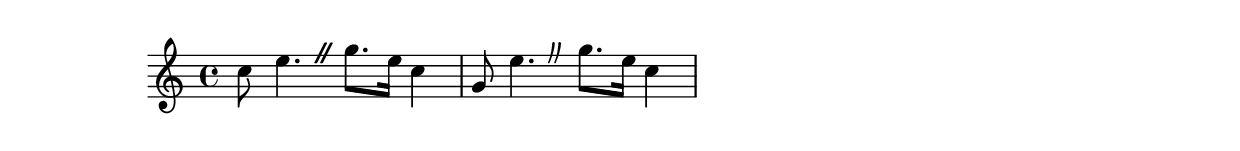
%% Do not edit this file; it is auto-generated from input/new
%% This file is in the public domain.
\version "2.11.57"
\header {
  lsrtags = "expressive-marks,tweaks-and-overrides"
  texidoc = "
Caesura marks can be created by overriding the @code{'text}
property of the @code{BreathingSign} object.  A curved caesura
mark is also available.
"
  doctitle = "Inserting a caesura"
} % begin verbatim

\relative c'' {
  \override BreathingSign #'text =
    #(make-musicglyph-markup "scripts.caesura.straight")
  c8 e4. \breathe g8. e16 c4

  \override BreathingSign #'text =
    #(make-musicglyph-markup "scripts.caesura.curved")
  g8 e'4. \breathe g8. e16 c4
}
